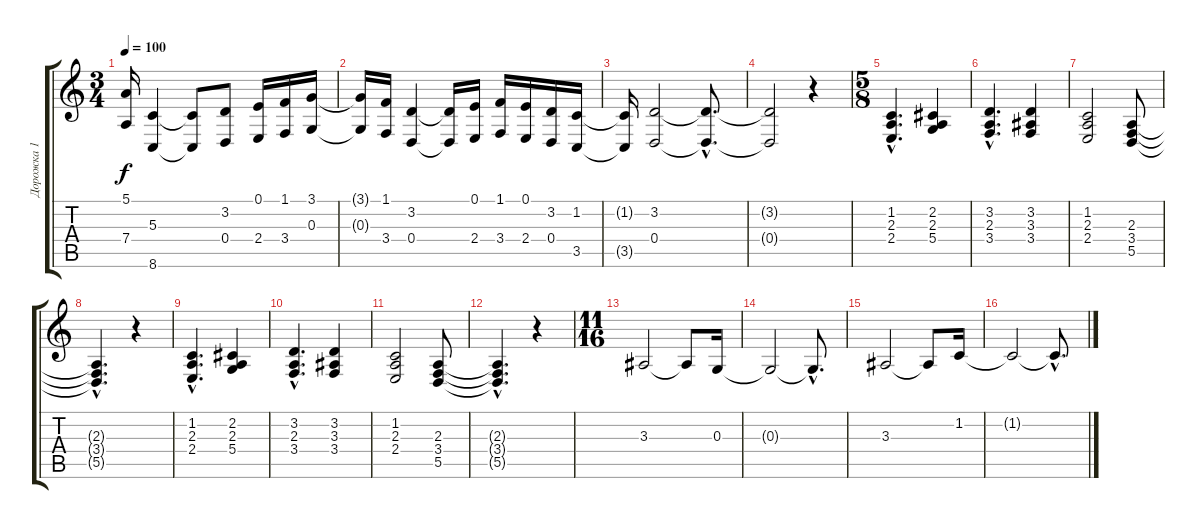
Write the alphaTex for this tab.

\track ("Дорожка 1" "Дорожка 1") {instrument stringensemble1}
\staff {score tabs}
\tuning (E4 B3 G3 D3 A2 E2) {hide}
\ts (3 4)
\tempo 100
\clef g2
\ks c
(5.1 7.4).16{dy f} (5.3 8.6).4 (5.3{t} 8.6{t}).8 (3.2 0.4).8 (0.1 2.4).16 (1.1 3.4).16 (3.1 0.3).16 |
(3.1{t} 0.3{t}).16 (1.1 3.4).16 (3.2 0.4).4 (3.2{t} 0.4{t}).16 (0.1 2.4).16 (1.1 3.4).16 (0.1 2.4).16 (3.2 0.4).16 (1.2 3.5).16 |
(1.2{t} 3.5{t}).16 (3.2 0.4).2 (3.2{hac t} 0.4{hac t}).8{d} |
(3.2{t} 0.4{t}).2 r.4 |
\ts (5 8)
(1.2{hac} 2.3{hac} 2.4{hac}).4{d volume 12} (2.2 2.3 5.4).4 |
(3.2{hac} 2.3{hac} 3.4{hac}).4{d} (3.2 3.3 3.4).4 |
(1.2 2.3 2.4).2 (2.3 3.4 5.5).8 |
(2.3{hac t} 3.4{hac t} 5.5{hac t}).4{d} r.4 |
(1.2{hac} 2.3{hac} 2.4{hac}).4{d} (2.2 2.3 5.4).4 |
(3.2{hac} 2.3{hac} 3.4{hac}).4{d volume 14} (3.2 3.3 3.4).4 |
(1.2 2.3 2.4).2 (2.3 3.4 5.5).8 |
(2.3{hac t} 3.4{hac t} 5.5{hac t}).4{d} r.4 |
\ts (11 16)
3.3.2 3.3{t}.8 0.3.16 |
0.3{t}.2 0.3{hac t}.8{d} |
3.3.2 3.3{t}.8 1.2.16 |
1.2{t}.2 1.2{hac t}.8{d}
